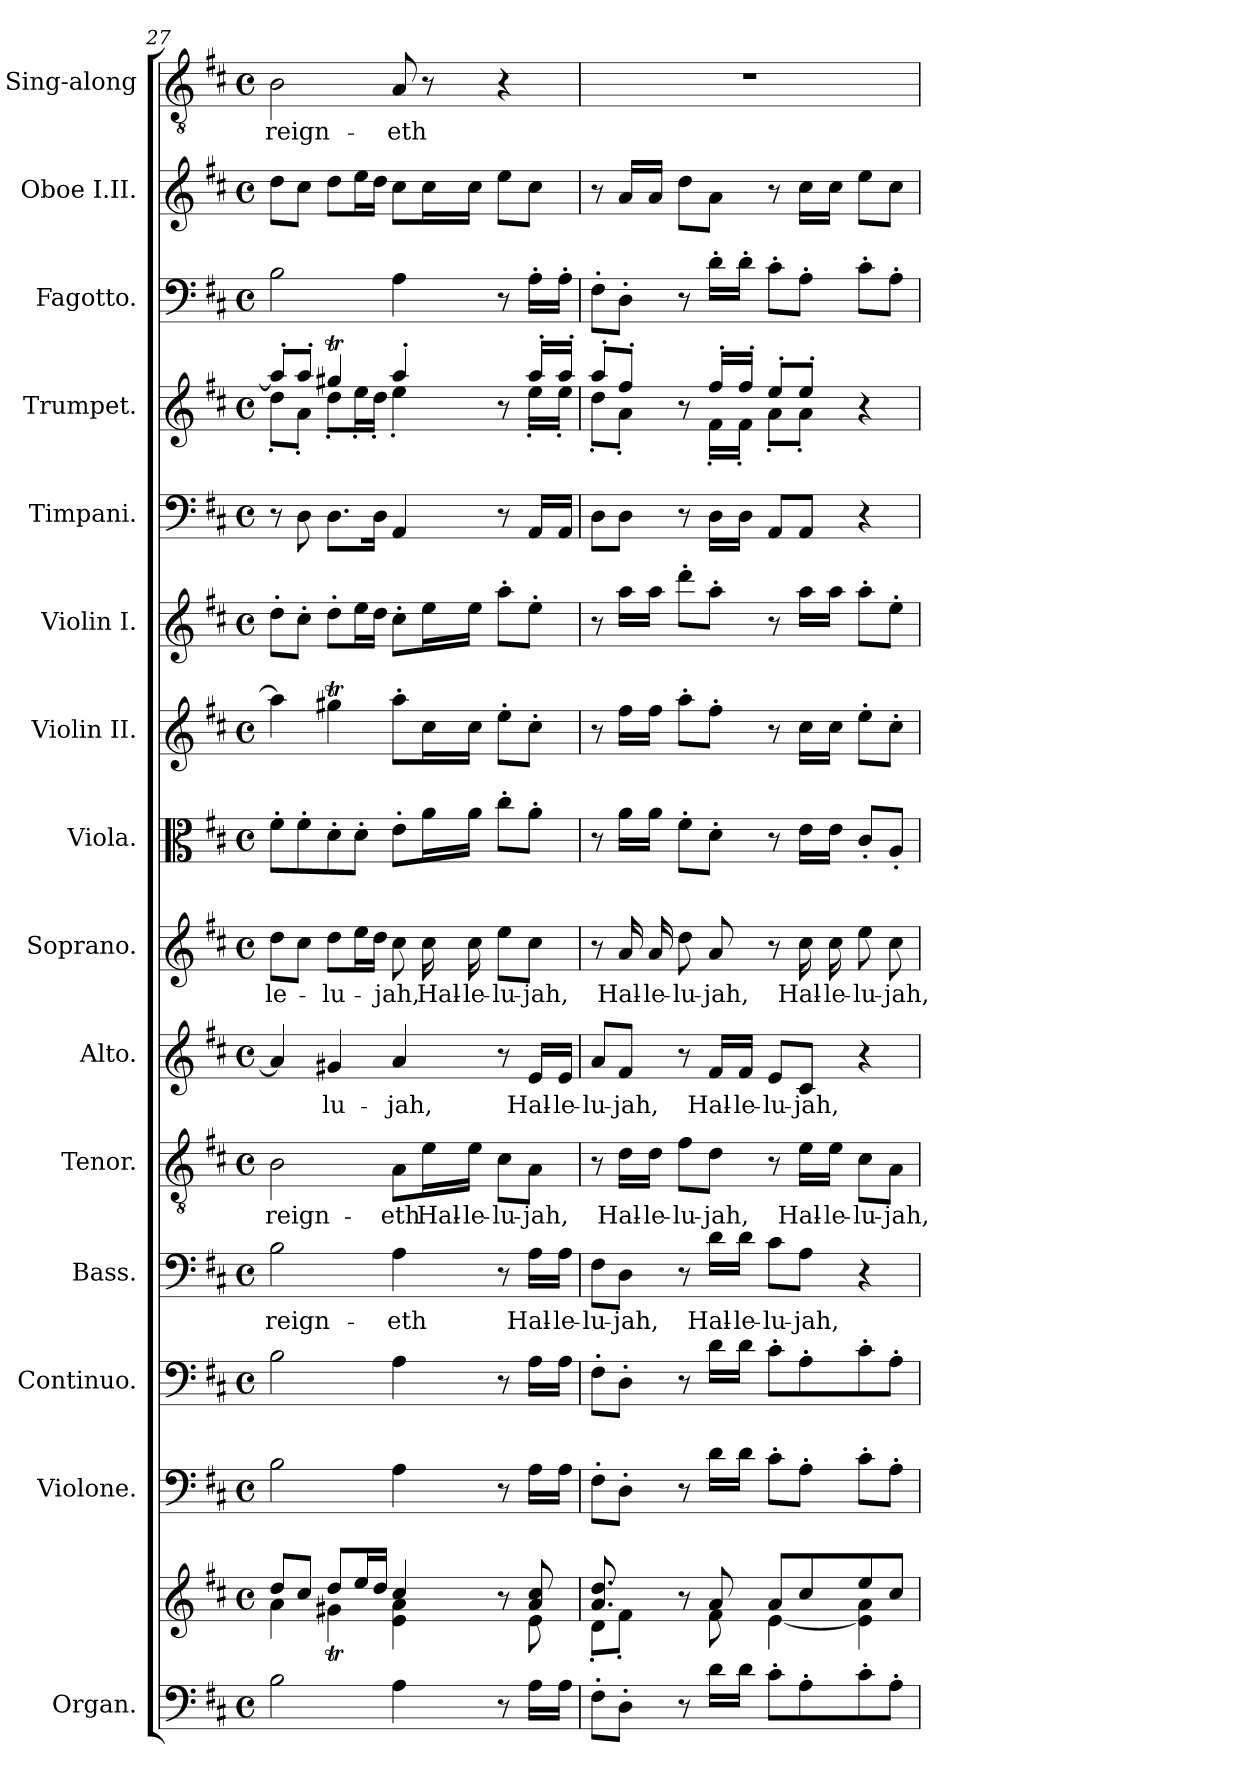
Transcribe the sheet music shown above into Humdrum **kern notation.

**kern	**kern	**text	**kern	**kern	**kern	**text	**kern	**text	**kern	**text	**kern	**text	**kern	**kern	**kern	**kern	**kern	**kern	**kern	**kern	**text
*part15	*part15	*part15	*part14	*part13	*part12	*part12	*part11	*part11	*part10	*part10	*part9	*part9	*part8	*part7	*part6	*part5	*part4	*part3	*part2	*part1	*part1
*staff16	*staff15	*staff15	*staff14	*staff13	*staff12	*staff12	*staff11	*staff11	*staff10	*staff10	*staff9	*staff9	*staff8	*staff7	*staff6	*staff5	*staff4	*staff3	*staff2	*staff1	*staff1
*I"Organ.	*	*	*I"Violone.	*I"Continuo.	*I"Bass.	*	*I"Tenor.	*	*I"Alto.	*	*I"Soprano.	*	*I"Viola.	*I"Violin II.	*I"Violin I.	*I"Timpani.	*I"Trumpet.	*I"Fagotto.	*I"Oboe I.II.	*I"Sing-along	*
*	*	*	*	*	*	*	*	*	*	*	*	*	*	*	*	*I'Timp	*I'Tpt	*	*I'Ob	*	*
!!LO:PB:g=z
*clefF4	*clefG2	*	*clefF4	*clefF4	*clefF4	*	*clefGv2	*	*clefG2	*	*clefG2	*	*clefC3	*clefG2	*clefG2	*clefF4	*clefG2	*clefF4	*clefG2	*clefGv2	*
*	*	*	*ITrd7c12	*	*	*	*	*	*	*	*	*	*	*	*	*	*	*	*	*	*
*k[f#c#]	*k[f#c#]	*	*k[f#c#]	*k[f#c#]	*k[f#c#]	*	*k[f#c#]	*	*k[f#c#]	*	*k[f#c#]	*	*k[f#c#]	*k[f#c#]	*k[f#c#]	*k[f#c#]	*k[f#c#]	*k[f#c#]	*k[f#c#]	*k[f#c#]	*
*M4/4	*M4/4	*	*M4/4	*M4/4	*M4/4	*	*M4/4	*	*M4/4	*	*M4/4	*	*M4/4	*M4/4	*M4/4	*M4/4	*M4/4	*M4/4	*M4/4	*M4/4	*
*met(c)	*met(c)	*	*met(c)	*met(c)	*met(c)	*	*met(c)	*	*met(c)	*	*met(c)	*	*met(c)	*met(c)	*met(c)	*met(c)	*met(c)	*met(c)	*met(c)	*met(c)	*
=27	=27	=27	=27	=27	=27	=27	=27	=27	=27	=27	=27	=27	=27	=27	=27	=27	=27	=27	=27	=27	=27
*	*^	*	*	*	*	*	*	*	*	*	*	*	*	*	*	*	*	*	*	*	*
!	!	!	!LO:LY:b	!	!	!	!LO:LY:b	!	!LO:LY:b	!	!	!	!LO:LY:b	!	!	!	!	!	!	!	!	!LO:LY:b
*	*	*	*	*	*	*	*	*	*	*	*	*	*	*	*	*	*	*^	*	*	*	*
2B\	8dd!/L	4a!\	.	2BB\	2B\	2B\	reign-	2B\	reign-	4a/]	.	8dd\L	-le-	8f#'\L	4aa\]	8dd'\L	8r	8aa'/L]	8dd'\L	2B\	8dd\L	2B\	reign-
.	8cc#!/J	.	.	.	.	.	.	.	.	.	.	8cc#\J	.	8f#'\	.	8cc#'\J	8D\	8aa'/J	8a'\J	.	8cc#\J	.	.
!	!	!	!	!	!	!	!	!	!	!	!LO:LY:b	!	!LO:LY:b	!	!	!	!	!	!	!	!	!	!
.	8dd!/L	4g#Xt!\	.	.	.	.	.	.	.	4g#X/	-lu-	8dd\L	-lu-	8d'\	4gg#Xt\	8dd'\L	8.D\L	4gg#Xt/	8dd'\L	.	8dd\L	.	.
.	16ee!/L	.	.	.	.	.	.	.	.	.	.	16ee\L	.	8d'\J	.	16ee\L	.	.	16ee'\L	.	16ee\L	.	.
.	16dd!/JJ	.	.	.	.	.	.	.	.	.	.	16dd\JJ	.	.	.	16dd\JJ	16D\Jk	.	16dd'\JJ	.	16dd\JJ	.	.
!	!	!	!	!	!	!	!LO:LY:b	!	!LO:LY:b	!	!LO:LY:b	!	!LO:LY:b	!	!	!	!	!	!	!	!	!	!LO:LY:b
4A\	4cc#!/	4e!\ 4a!\	.	4AA\	4A\	4A\	-eth	8A\L	-eth	4a/	-jah,	8cc#\	-jah,	8e'\L	8aa'\L	8cc#'\L	4AA/	4aa'/	4ee'\	4A\	8cc#\L	8A/	-eth
!	!	!	!	!	!	!	!	!	!LO:LY:b	!	!	!	!LO:LY:b	!	!	!	!	!	!	!	!	!	!
.	.	.	.	.	.	.	.	16e\L	Hal-	.	.	16cc#\	Hal-	16a\L	16cc#\L	16ee\L	.	.	.	.	16cc#\L	8r	.
!	!	!	!	!	!	!	!	!	!LO:LY:b	!	!	!	!LO:LY:b	!	!	!	!	!	!	!	!	!	!
.	.	.	.	.	.	.	.	16e\JJ	-le-	.	.	16cc#\	-le-	16a\JJ	16cc#\JJ	16ee\JJ	.	.	.	.	16cc#\JJ	.	.
!	!	!	!	!	!	!	!	!	!LO:LY:b	!	!	!	!LO:LY:b	!	!	!	!	!	!	!	!	!	!
8r	8r	8ryy	.	8r	8r	8r	.	8c#\L	-lu-	8r	.	8ee\L	-lu-	8cc#'\L	8ee'\L	8aa'\L	8r	8r	8ryy	8r	8ee\L	4r	.
!	!	!	!	!	!	!	!LO:LY:b	!	!LO:LY:b	!	!LO:LY:b	!	!LO:LY:b	!	!	!	!	!	!	!	!	!	!
16A\LL	8a!/ 8cc#!/	8e!\	.	16AA\LL	16A\LL	16A\LL	Hal-	8A\J	-jah,	16e/LL	Hal-	8cc#\J	-jah,	8a'\J	8cc#'\J	8ee'\J	16AA/LL	16aa'/LL	16ee'\LL	16A'\LL	8cc#\J	.	.
!	!	!	!	!	!	!	!LO:LY:b	!	!	!	!LO:LY:b	!	!	!	!	!	!	!	!	!	!	!	!
16A\JJ	.	.	.	16AA\JJ	16A\JJ	16A\JJ	-le-	.	.	16e/JJ	-le-	.	.	.	.	.	16AA/JJ	16aa'/JJ	16ee'\JJ	16A'\JJ	.	.	.
=28	=28	=28	=28	=28	=28	=28	=28	=28	=28	=28	=28	=28	=28	=28	=28	=28	=28	=28	=28	=28	=28	=28	=28
!	!	!	!	!	!	!	!LO:LY:b	!	!	!	!LO:LY:b	!	!	!	!	!	!	!	!	!	!	!	!
8F#'\L	8.a!/ 8.dd!/	8d'!\L	.	8FF#'\L	8F#'\L	8F#\L	-lu-	8r	.	8a/L	-lu-	8r	.	8r	8r	8r	8D\L	8aa'/L	8dd'\L	8F#'\L	8r	1r	.
!	!	!	!	!	!	!	!LO:LY:b	!	!LO:LY:b	!	!LO:LY:b	!	!LO:LY:b	!	!	!	!	!	!	!	!	!	!
8D'\J	.	8f#'!\J	.	8DD'\J	8D'\J	8D\J	-jah,	16d\LL	Hal-	8f#/J	-jah,	16a/	Hal-	16a\LL	16ff#\LL	16aa\LL	8D\J	8ff#'/J	8a'\J	8D'\J	16a/LL	.	.
!	!	!	!	!	!	!	!	!	!LO:LY:b	!	!	!	!LO:LY:b	!	!	!	!	!	!	!	!	!	!
.	16ryy	.	.	.	.	.	.	16d\JJ	-le-	.	.	16a/	-le-	16a\JJ	16ff#\JJ	16aa\JJ	.	.	.	.	16a/JJ	.	.
!	!	!	!	!	!	!	!	!	!LO:LY:b	!	!	!	!LO:LY:b	!	!	!	!	!	!	!	!	!	!
8r	8r	8ryy	.	8r	8r	8r	.	8f#\L	-lu-	8r	.	8dd\	-lu-	8f#'\L	8aa'\L	8ddd'\L	8r	8r	8ryy	8r	8dd\L	.	.
!	!	!	!	!	!	!	!LO:LY:b	!	!LO:LY:b	!	!LO:LY:b	!	!LO:LY:b	!	!	!	!	!	!	!	!	!	!
16d\LL	8a!/	8f#!\	.	16D\LL	16d\LL	16d\LL	Hal-	8d\J	-jah,	16f#/LL	Hal-	8a/	-jah,	8d'\J	8ff#'\J	8aa'\J	16D\LL	16ff#'/LL	16f#'\LL	16d'\LL	8a\J	.	.
!	!	!	!	!	!	!	!LO:LY:b	!	!	!	!LO:LY:b	!	!	!	!	!	!	!	!	!	!	!	!
16d\JJ	.	.	.	16D\JJ	16d\JJ	16d\JJ	-le-	.	.	16f#/JJ	-le-	.	.	.	.	.	16D\JJ	16ff#'/JJ	16f#'\JJ	16d'\JJ	.	.	.
!	!	!	!	!	!	!	!LO:LY:b	!	!	!	!LO:LY:b	!	!	!	!	!	!	!	!	!	!	!	!
8c#'\L	8a!/L	[4e!\	.	8C#'\L	8c#'\L	8c#\L	-lu-	8r	.	8e/L	-lu-	8r	.	8r	8r	8r	8AA/L	8ee'/L	8a'\L	8c#'\L	8r	.	.
!	!	!	!	!	!	!	!LO:LY:b	!	!LO:LY:b	!	!LO:LY:b	!	!LO:LY:b	!	!	!	!	!	!	!	!	!	!
8A'\	8cc#!/	.	.	8AA'\J	8A'\	8A\J	-jah,	16e\LL	Hal-	8c#/J	-jah,	16cc#\	Hal-	16e\LL	16cc#\LL	16aa\LL	8AA/J	8ee'/J	8a'\J	8A'\J	16cc#\LL	.	.
!	!	!	!	!	!	!	!	!	!LO:LY:b	!	!	!	!LO:LY:b	!	!	!	!	!	!	!	!	!	!
.	.	.	.	.	.	.	.	16e\JJ	-le-	.	.	16cc#\	-le-	16e\JJ	16cc#\JJ	16aa\JJ	.	.	.	.	16cc#\JJ	.	.
!	!	!	!	!	!	!	!	!	!LO:LY:b	!	!	!	!LO:LY:b	!	!	!	!	!	!	!	!	!	!
8c#'\	8ee!/	4e!\] 4a!\	.	8C#'\L	8c#'\	4r	.	8c#\L	-lu-	4r	.	8ee\	-lu-	8c#'/L	8ee'\L	8aa'\L	4r	4r	4ryy	8c#'\L	8ee\L	.	.
!	!	!	!	!	!	!	!	!	!LO:LY:b	!	!	!	!LO:LY:b	!	!	!	!	!	!	!	!	!	!
8A'\J	8cc#!/J	.	.	8AA'\J	8A'\J	.	.	8A\J	-jah,	.	.	8cc#\	-jah,	8A'/J	8cc#'\J	8ee'\J	.	.	.	8A'\J	8cc#\J	.	.
*	*v	*v	*	*	*	*	*	*	*	*	*	*	*	*	*	*	*	*v	*v	*	*	*	*
=	=	=	=	=	=	=	=	=	=	=	=	=	=	=	=	=	=	=	=	=	=
*-	*-	*-	*-	*-	*-	*-	*-	*-	*-	*-	*-	*-	*-	*-	*-	*-	*-	*-	*-	*-	*-
